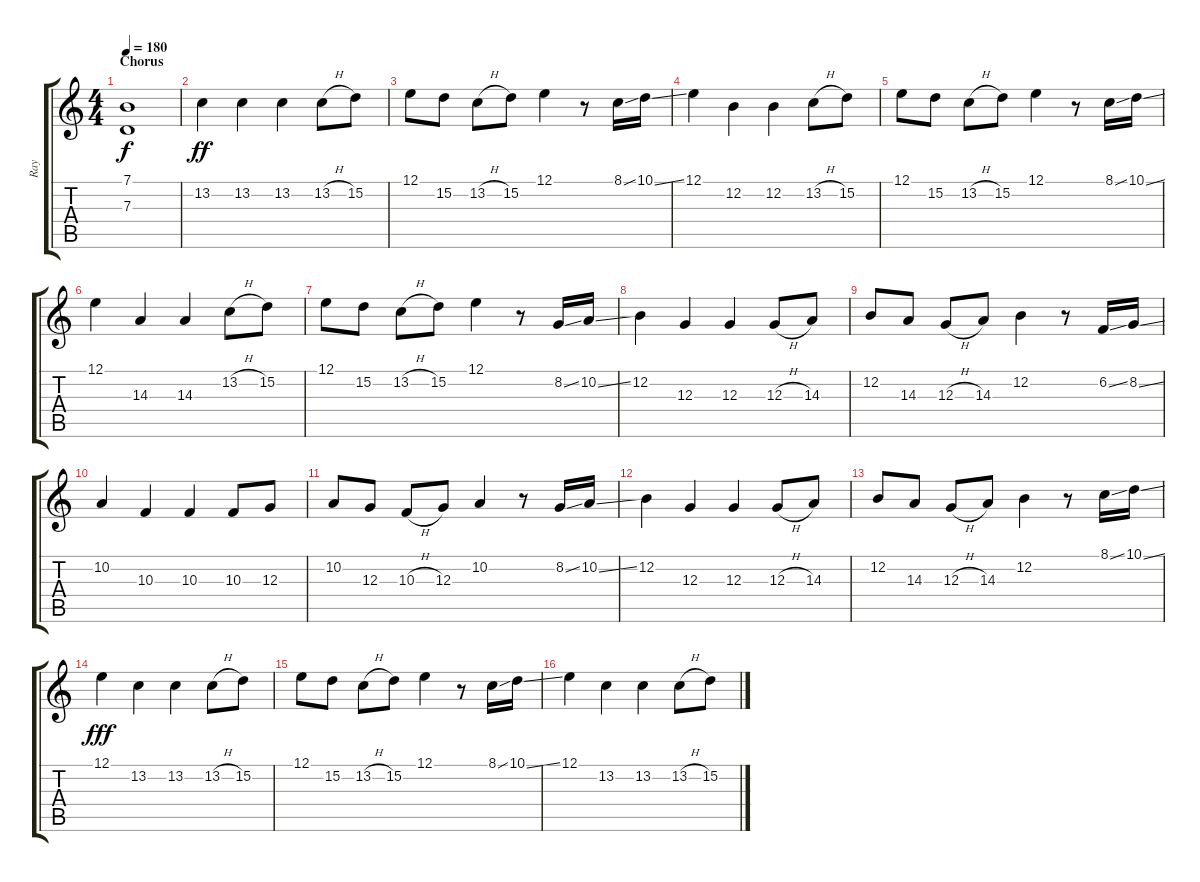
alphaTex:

\track ("Ray" "Ray") {instrument flute}
\staff {score tabs}
\tuning (E4 B3 G3 D3 A2 E2) {hide}
\ts (4 4)
\section ("" "Chorus")
\tempo 180
\clef g2
\ks c
(7.1{t} 7.3{t}).1{dy f} |
13.2.4{dy ff volume 11 instrument accordion} 13.2.4 13.2.4 13.2{h}.8 15.2.8 |
12.1.8 15.2.8 13.2{h}.8 15.2.8 12.1.4 r.8 8.1{ss}.16 10.1{ss}.16 |
12.1.4 12.2.4 12.2.4 13.2{h}.8 15.2.8 |
12.1.8 15.2.8 13.2{h}.8 15.2.8 12.1.4 r.8 8.1{ss}.16 10.1{ss}.16 |
12.1.4 14.3.4 14.3.4 13.2{h}.8 15.2.8 |
12.1.8 15.2.8 13.2{h}.8 15.2.8 12.1.4 r.8 8.2{ss}.16 10.2{ss}.16 |
12.2.4 12.3.4 12.3.4 12.3{h}.8 14.3.8 |
12.2.8 14.3.8 12.3{h}.8 14.3.8 12.2.4 r.8 6.2{ss}.16 8.2{ss}.16 |
10.2.4 10.3.4 10.3.4 10.3.8 12.3.8 |
10.2.8 12.3.8 10.3{h}.8 12.3.8 10.2.4 r.8 8.2{ss}.16 10.2{ss}.16 |
12.2.4 12.3.4 12.3.4 12.3{h}.8 14.3.8 |
12.2.8 14.3.8 12.3{h}.8 14.3.8 12.2.4 r.8 8.1{ss}.16 10.1{ss}.16 |
12.1.4{dy fff volume 14} 13.2.4 13.2.4 13.2{h}.8 15.2.8 |
12.1.8 15.2.8 13.2{h}.8 15.2.8 12.1.4 r.8 8.1{ss}.16 10.1{ss}.16 |
12.1.4 13.2.4 13.2.4 13.2{h}.8 15.2.8
